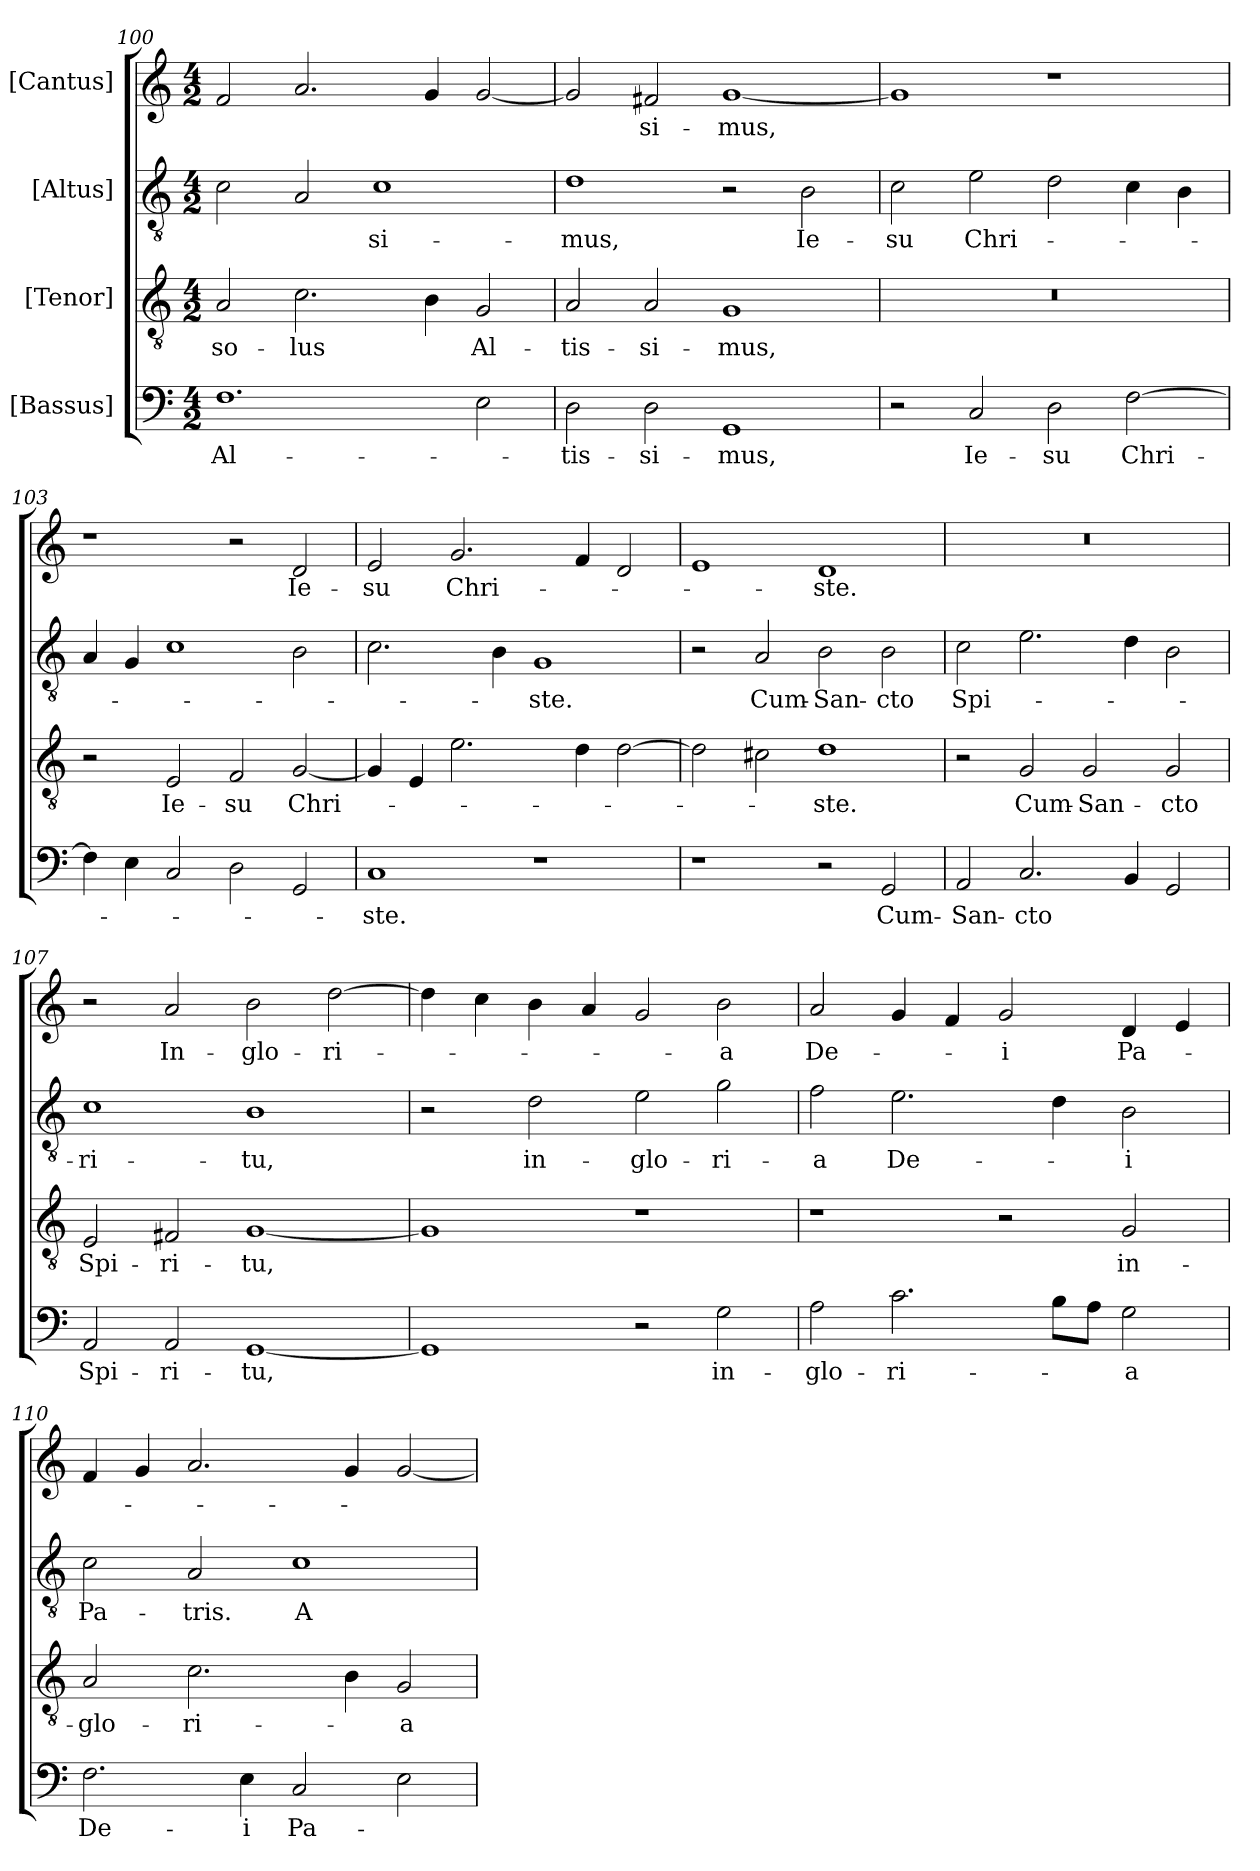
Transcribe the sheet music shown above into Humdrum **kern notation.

**kern	**text	**kern	**text	**kern	**text	**kern	**text
*part4	*part4	*part3	*part3	*part2	*part2	*part1	*part1
*staff4	*staff4	*staff3	*staff3	*staff2	*staff2	*staff1	*staff1
*I"[Bassus]	*	*I"[Tenor]	*	*I"[Altus]	*	*I"[Cantus]	*
*clefF4	*	*clefGv2	*	*clefGv2	*	*clefG2	*
*k[]	*	*k[]	*	*k[]	*	*k[]	*
*M4/2	*	*M4/2	*	*M4/2	*	*M4/2	*
=100	=100	=100	=100	=100	=100	=100	=100
1.F\	Al-	2A/	so-	2c\	.	2f/	.
.	.	2.c\	-lus	2A/	.	2.a/	.
.	.	.	.	1c\	-si-	.	.
.	.	4B\	.	.	.	4g/	.
2E\	.	2G/	Al-	.	.	[2g/	.
=101	=101	=101	=101	=101	=101	=101	=101
2D\	-tis-	2A/	-tis-	1d\	-mus,	2g/]	.
2D\	-si-	2A/	-si-	.	.	2f#X/	-si-
1GG/	-mus,	1G/	-mus,	2r	.	[1g/	-mus,
.	.	.	.	2B\	Ie-	.	.
=102	=102	=102	=102	=102	=102	=102	=102
2r	.	0r	.	2c\	-su	1g/]	.
2C/	Ie-	.	.	2e\	Chri-	.	.
2D\	-su	.	.	2d\	.	1r	.
[2F\	Chri-	.	.	4c\	.	.	.
.	.	.	.	4B\	.	.	.
=103	=103	=103	=103	=103	=103	=103	=103
4F\]	.	2r	.	4A/	.	1r	.
4E\	.	.	.	4G/	.	.	.
2C/	.	2E/	Ie-	1c\	.	.	.
2D\	.	2F/	-su	.	.	2r	.
2GG/	.	[2G/	Chri-	2B\	.	2d/	Ie-
=104	=104	=104	=104	=104	=104	=104	=104
1C/	-ste.	4G/]	.	2.c\	.	2e/	-su
.	.	4E/	.	.	.	.	.
.	.	2.e\	.	.	.	2.g/	Chri-
.	.	.	.	4B\	.	.	.
1r	.	.	.	1G/	-ste.	.	.
.	.	4d\	.	.	.	4f/	.
.	.	[2d\	.	.	.	2d/	.
=105	=105	=105	=105	=105	=105	=105	=105
1r	.	2d\]	.	2r	.	1e/	.
.	.	2c#X\	.	2A/	Cum-	.	.
2r	.	1d\	-ste.	2B\	San-	1d/	-ste.
2GG/	Cum-	.	.	2B\	-cto	.	.
=106	=106	=106	=106	=106	=106	=106	=106
2AA/	San-	2r	.	2c\	Spi-	0r	.
2.C/	-cto	2G/	Cum-	2.e\	.	.	.
.	.	2G/	San-	.	.	.	.
4BB/	.	.	.	4d\	.	.	.
2GG/	.	2G/	-cto	2B\	.	.	.
=107	=107	=107	=107	=107	=107	=107	=107
2AA/	Spi-	2E/	Spi-	1c\	-ri-	2r	.
2AA/	-ri-	2F#X/	-ri-	.	.	2a/	In-
[1GG/	-tu,	[1G/	-tu,	1B\	-tu,	2b\	glo-
.	.	.	.	.	.	[2dd\	-ri-
=108	=108	=108	=108	=108	=108	=108	=108
1GG/]	.	1G/]	.	2r	.	4dd\]	.
.	.	.	.	.	.	4cc\	.
.	.	.	.	2d\	in-	4b\	.
.	.	.	.	.	.	4a/	.
2r	.	1r	.	2e\	glo-	2g/	.
2G\	in-	.	.	2g\	-ri-	2b\	-a
=109	=109	=109	=109	=109	=109	=109	=109
2A\	glo-	1r	.	2f\	-a	2a/	De-
2.c\	-ri-	.	.	2.e\	De-	4g/	.
.	.	.	.	.	.	4f/	.
.	.	2r	.	.	.	2g/	-i
8B\L	.	.	.	4d\	.	.	.
8A\J	.	.	.	.	.	.	.
2G\	-a	2G/	in-	2B\	-i	4d/	Pa-
.	.	.	.	.	.	4e/	.
=110	=110	=110	=110	=110	=110	=110	=110
2.F\	De-	2A/	glo-	2c\	Pa-	4f/	.
.	.	.	.	.	.	4g/	.
.	.	2.c\	-ri-	2A/	-tris.	2.a/	.
4E\	-i	.	.	.	.	.	.
2C/	Pa-	.	.	1c\	A-	.	.
.	.	4B\	.	.	.	4g/	.
2E\	.	2G/	-a	.	.	[2g/	.
=	=	=	=	=	=	=	=
*-	*-	*-	*-	*-	*-	*-	*-
